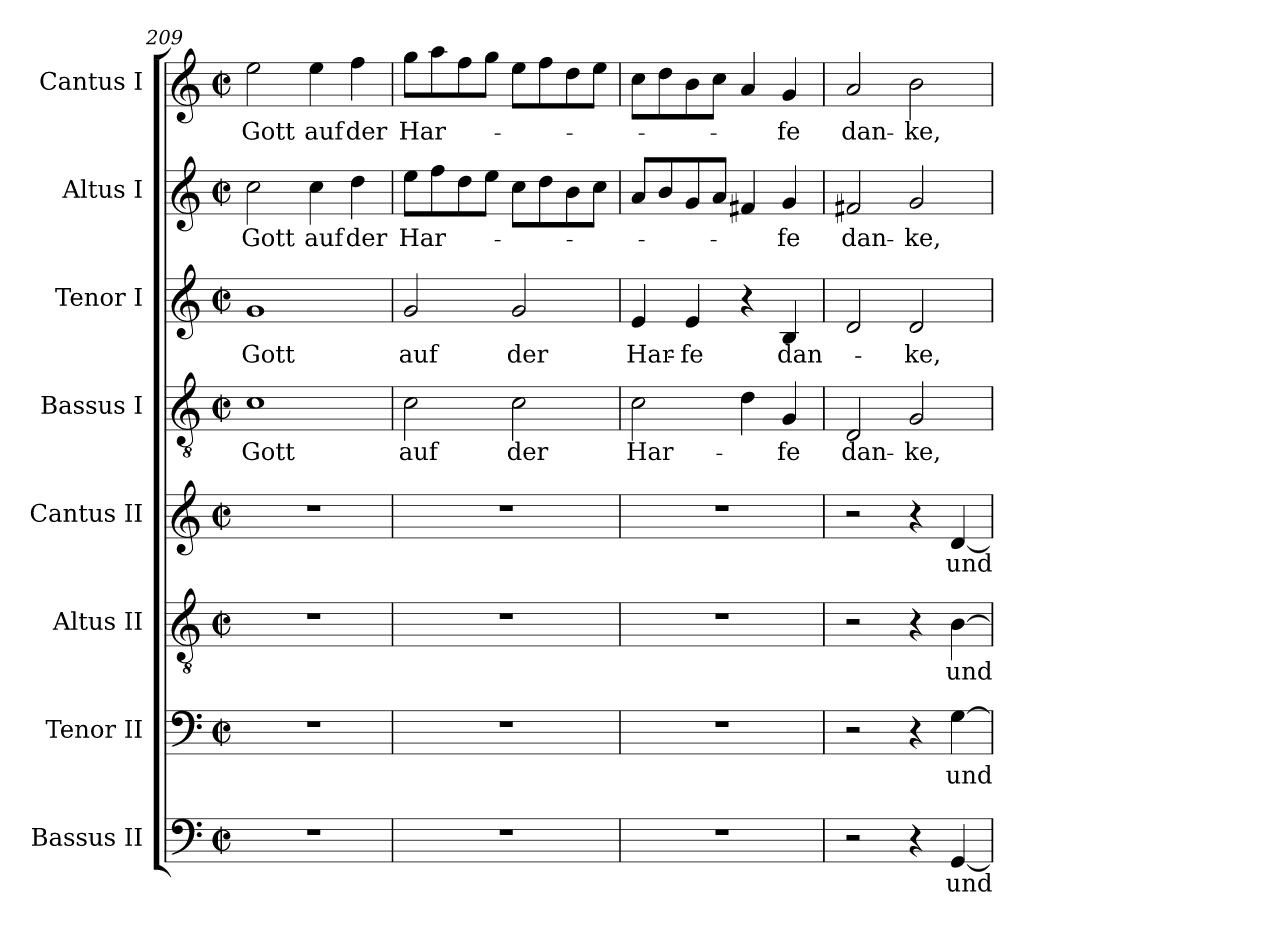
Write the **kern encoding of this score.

**kern	**text	**kern	**text	**kern	**text	**kern	**text	**kern	**text	**kern	**text	**kern	**text	**kern	**text
*part8	*part8	*part7	*part7	*part6	*part6	*part5	*part5	*part4	*part4	*part3	*part3	*part2	*part2	*part1	*part1
*staff8	*staff8	*staff7	*staff7	*staff6	*staff6	*staff5	*staff5	*staff4	*staff4	*staff3	*staff3	*staff2	*staff2	*staff1	*staff1
*I"Bassus II	*	*I"Tenor II	*	*I"Altus II	*	*I"Cantus II	*	*I"Bassus I	*	*I"Tenor I	*	*I"Altus I	*	*I"Cantus I	*
*I'B2	*	*I'T2	*	*I'A2	*	*I'C2	*	*I'B1	*	*I'T1	*	*I'A1	*	*I'C1	*
*clefF4	*	*clefF4	*	*clefGv2	*	*clefG2	*	*clefGv2	*	*clefG2	*	*clefG2	*	*clefG2	*
*k[]	*	*k[]	*	*k[]	*	*k[]	*	*k[]	*	*k[]	*	*k[]	*	*k[]	*
*C:	*	*C:	*	*C:	*	*C:	*	*C:	*	*C:	*	*C:	*	*C:	*
*M2/2	*	*M2/2	*	*M2/2	*	*M2/2	*	*M2/2	*	*M2/2	*	*M2/2	*	*M2/2	*
*met(c|)	*	*met(c|)	*	*met(c|)	*	*met(c|)	*	*met(c|)	*	*met(c|)	*	*met(c|)	*	*met(c|)	*
=209	=209	=209	=209	=209	=209	=209	=209	=209	=209	=209	=209	=209	=209	=209	=209
!	!	!	!	!	!	!	!	!	!LO:LY:b	!	!	!	!	!	!
!	!	!	!	!	!	!	!	!	!	!	!LO:LY:b	!	!	!	!
!	!	!	!	!	!	!	!	!	!	!	!	!	!LO:LY:b	!	!
!	!	!	!	!	!	!	!	!	!	!	!	!	!	!	!LO:LY:b
1r	.	1r	.	1r	.	1r	.	1c	Gott	1g	Gott	2cc\	Gott	2ee\	Gott
!	!	!	!	!	!	!	!	!	!	!	!	!	!LO:LY:b	!	!
!	!	!	!	!	!	!	!	!	!	!	!	!	!	!	!LO:LY:b
.	.	.	.	.	.	.	.	.	.	.	.	4cc\	auf	4ee\	auf
!	!	!	!	!	!	!	!	!	!	!	!	!	!LO:LY:b	!	!
!	!	!	!	!	!	!	!	!	!	!	!	!	!	!	!LO:LY:b
.	.	.	.	.	.	.	.	.	.	.	.	4dd\	der	4ff\	der
=210	=210	=210	=210	=210	=210	=210	=210	=210	=210	=210	=210	=210	=210	=210	=210
!	!	!	!	!	!	!	!	!	!LO:LY:b	!	!	!	!	!	!
!	!	!	!	!	!	!	!	!	!	!	!LO:LY:b	!	!	!	!
!	!	!	!	!	!	!	!	!	!	!	!	!	!LO:LY:b	!	!
!	!	!	!	!	!	!	!	!	!	!	!	!	!	!	!LO:LY:b
1r	.	1r	.	1r	.	1r	.	2c\	auf	2g/	auf	8ee\L	Har-	8gg\L	Har-
.	.	.	.	.	.	.	.	.	.	.	.	8ff\	.	8aa\	.
.	.	.	.	.	.	.	.	.	.	.	.	8dd\	.	8ff\	.
.	.	.	.	.	.	.	.	.	.	.	.	8ee\J	.	8gg\J	.
!	!	!	!	!	!	!	!	!	!LO:LY:b	!	!	!	!	!	!
!	!	!	!	!	!	!	!	!	!	!	!LO:LY:b	!	!	!	!
.	.	.	.	.	.	.	.	2c\	der	2g/	der	8cc\L	.	8ee\L	.
.	.	.	.	.	.	.	.	.	.	.	.	8dd\	.	8ff\	.
.	.	.	.	.	.	.	.	.	.	.	.	8b\	.	8dd\	.
.	.	.	.	.	.	.	.	.	.	.	.	8cc\J	.	8ee\J	.
=211	=211	=211	=211	=211	=211	=211	=211	=211	=211	=211	=211	=211	=211	=211	=211
!	!	!	!	!	!	!	!	!	!LO:LY:b	!	!	!	!	!	!
!	!	!	!	!	!	!	!	!	!	!	!LO:LY:b	!	!	!	!
1r	.	1r	.	1r	.	1r	.	2c\	Har-	4e/	Har-	8a/L	.	8cc\L	.
.	.	.	.	.	.	.	.	.	.	.	.	8b/	.	8dd\	.
!	!	!	!	!	!	!	!	!	!	!	!LO:LY:b	!	!	!	!
.	.	.	.	.	.	.	.	.	.	4e/	-fe	8g/	.	8b\	.
.	.	.	.	.	.	.	.	.	.	.	.	8a/J	.	8cc\J	.
.	.	.	.	.	.	.	.	4d\	.	4r	.	4f#X/	.	4a/	.
!	!	!	!	!	!	!	!	!	!LO:LY:b	!	!	!	!	!	!
!	!	!	!	!	!	!	!	!	!	!	!LO:LY:b	!	!	!	!
!	!	!	!	!	!	!	!	!	!	!	!	!	!LO:LY:b	!	!
!	!	!	!	!	!	!	!	!	!	!	!	!	!	!	!LO:LY:b
.	.	.	.	.	.	.	.	4G/	-fe	4B/	dan-	4g/	-fe	4g/	-fe
!!LO:LB:g=z
=212	=212	=212	=212	=212	=212	=212	=212	=212	=212	=212	=212	=212	=212	=212	=212
!	!	!	!	!	!	!	!	!	!LO:LY:b	!	!	!	!	!	!
!	!	!	!	!	!	!	!	!	!	!	!	!	!LO:LY:b	!	!
!	!	!	!	!	!	!	!	!	!	!	!	!	!	!	!LO:LY:b
2r	.	2r	.	2r	.	2r	.	2D/	dan-	2d/	.	2f#X/	dan-	2a/	dan-
!	!	!	!	!	!	!	!	!	!LO:LY:b	!	!	!	!	!	!
!	!	!	!	!	!	!	!	!	!	!	!LO:LY:b	!	!	!	!
!	!	!	!	!	!	!	!	!	!	!	!	!	!LO:LY:b	!	!
!	!	!	!	!	!	!	!	!	!	!	!	!	!	!	!LO:LY:b
4r	.	4r	.	4r	.	4r	.	2G/	-ke,	2d/	-ke,	2g/	-ke,	2b\	-ke,
!	!LO:LY:b	!	!	!	!	!	!	!	!	!	!	!	!	!	!
!	!	!	!LO:LY:b	!	!	!	!	!	!	!	!	!	!	!	!
!	!	!	!	!	!LO:LY:b	!	!	!	!	!	!	!	!	!	!
!	!	!	!	!	!	!	!LO:LY:b	!	!	!	!	!	!	!	!
[4GG/	und	[4G\	und	[4B\	und	[4d/	und	.	.	.	.	.	.	.	.
=	=	=	=	=	=	=	=	=	=	=	=	=	=	=	=
*-	*-	*-	*-	*-	*-	*-	*-	*-	*-	*-	*-	*-	*-	*-	*-
